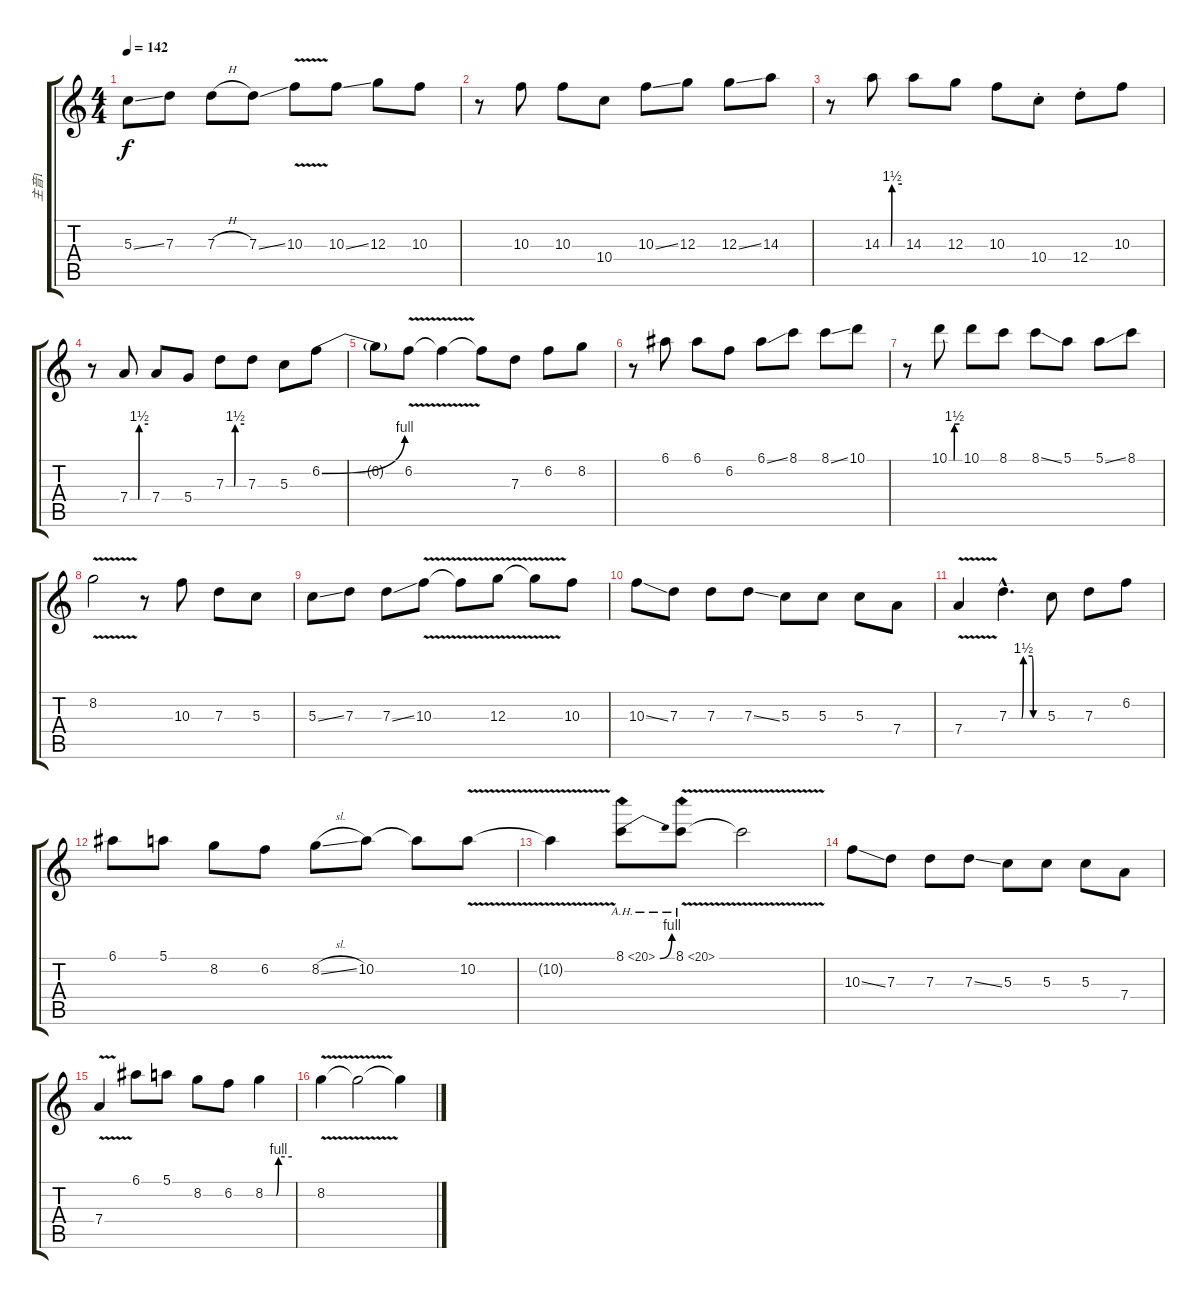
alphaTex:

\track ("主音1" "主音1") {instrument distortionguitar}
\staff {score tabs}
\tuning (E4 B3 G3 D3 A2 E2) {hide}
\ts (4 4)
\tempo 142
\clef g2
\ks c
5.3{ss}.8{dy f} 7.3.8 7.3{h}.8 7.3{ss}.8 10.3{v}.8 10.3{ss}.8 12.3.8 10.3.8 |
r.8 10.3.8 10.3.8 10.4.8 10.3{ss}.8 12.3.8 12.3{ss}.8 14.3.8 |
r.8 14.3{be (custom 0 0 27 0 30 6 60 6)}.8 14.3.8 12.3.8 10.3.8 10.4{st}.8 12.4{st}.8 10.3.8 |
r.8 7.4{be (custom 0 0 28 0 30 6 60 6)}.8 7.4.8 5.4.8 7.3{be (custom 0 0 28 0 30 6 60 6)}.8 7.3.8 5.3.8 6.2{be (bend 0 0 60 4)}.8 |
6.2{t}.8 6.2{v}.8 6.2{t}.4 6.2{t}.8 7.3.8 6.2.8 8.2.8 |
r.8 6.1.8 6.1.8 6.2.8 6.1{ss}.8 8.1.8 8.1{ss}.8 10.1.8 |
r.8 10.1{be (custom 0 0 28 0 30 6 60 6)}.8 10.1.8 8.1.8 8.1{ss}.8 5.1.8 5.1{ss}.8 8.1.8 |
8.2{v}.2 r.8 10.3.8 7.3.8 5.3.8 |
5.3{ss}.8 7.3.8 7.3{ss}.8 10.3{v}.8 10.3{t}.8 12.3{v}.8 12.3{t}.8 10.3.8 |
10.3{ss}.8 7.3.8 7.3.8 7.3{ss}.8 5.3.8 5.3.8 5.3.8 7.4.8 |
7.4{v}.4 7.3{be (custom 0 0 22 0 25 6 40 6 42 0 60 0) hac}.4{d} 5.3.8 7.3.8 6.2.8 |
6.1.8 5.1.8 8.2.8 6.2.8 8.2{sl}.8 10.2.8 10.2{t}.8 10.2{v}.8 |
10.2{t}.4 8.1{be (bend 0 0 60 4) ah 12}.8 8.1{ah 12 v}.8 8.1{t}.2 |
10.3{ss}.8 7.3.8 7.3.8 7.3{ss}.8 5.3.8 5.3.8 5.3.8 7.4.8 |
7.4{v}.4 6.1.8 5.1.8 8.2.8 6.2.8 8.2{be (custom 0 0 25 0 30 4 60 4)}.4 |
8.2{v}.4 8.2{t}.2 8.2{t}.4
